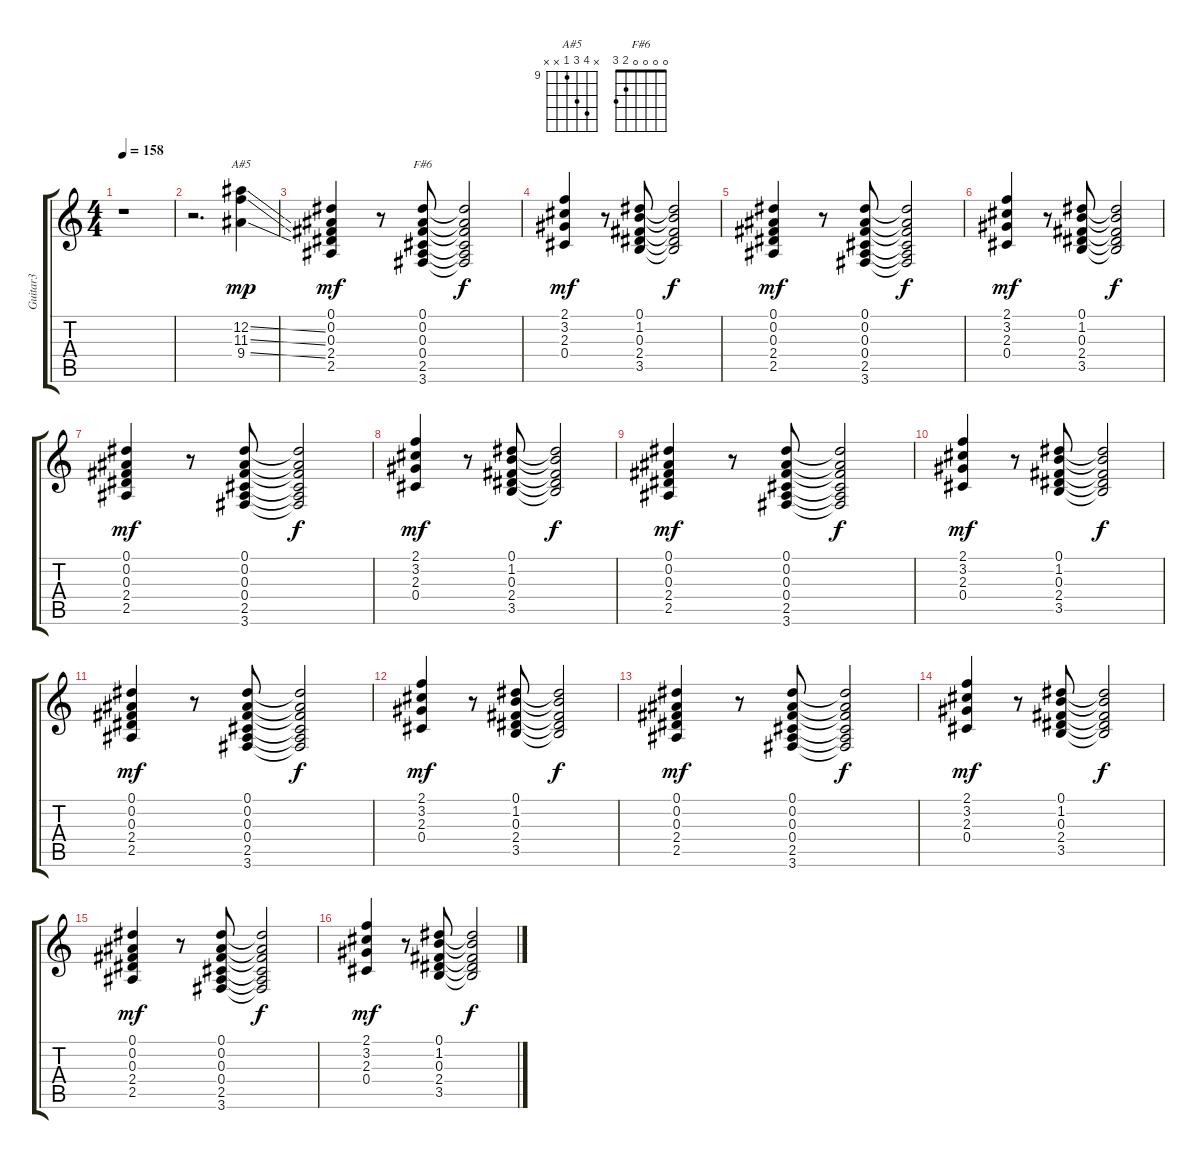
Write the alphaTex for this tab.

\track ("Guitar3" "Guitar3") {instrument electricguitarclean}
\staff {score tabs}
\tuning (Eb4 Bb3 Gb3 Db3 Ab2 Eb2) {hide}
\chord ("A#5" x 12 11 9 x x) {firstfret 9}
\chord ("F#6" 0 0 0 0 2 3)
\ts (4 4)
\tempo 158
\clef g2
\ks c
r.1{dy mp instrument electricguitarclean} |
r.2{d} (12.2{ss} 11.3{ss} 9.4{ss}).4{ch "A#5"} |
(0.1 0.2 0.3 2.4 2.5).4{dy mf instrument electricguitarclean} r.8 (0.1 0.2 0.3 0.4 2.5 3.6).8{ch "F#6"} (0.1{t} 0.2{t} 0.3{t} 0.4{t} 2.5{t} 3.6{t}).2{dy f} |
(2.1 3.2 2.3 0.4).4{dy mf} r.8 (0.1 1.2 0.3 2.4 3.5).8 (0.1{t} 1.2{t} 0.3{t} 2.4{t} 3.5{t}).2{dy f} |
(0.1 0.2 0.3 2.4 2.5).4{dy mf instrument electricguitarclean} r.8 (0.1 0.2 0.3 0.4 2.5 3.6).8 (0.1{t} 0.2{t} 0.3{t} 0.4{t} 2.5{t} 3.6{t}).2{dy f} |
(2.1 3.2 2.3 0.4).4{dy mf} r.8 (0.1 1.2 0.3 2.4 3.5).8 (0.1{t} 1.2{t} 0.3{t} 2.4{t} 3.5{t}).2{dy f} |
(0.1 0.2 0.3 2.4 2.5).4{dy mf instrument electricguitarclean} r.8 (0.1 0.2 0.3 0.4 2.5 3.6).8 (0.1{t} 0.2{t} 0.3{t} 0.4{t} 2.5{t} 3.6{t}).2{dy f} |
(2.1 3.2 2.3 0.4).4{dy mf} r.8 (0.1 1.2 0.3 2.4 3.5).8 (0.1{t} 1.2{t} 0.3{t} 2.4{t} 3.5{t}).2{dy f} |
(0.1 0.2 0.3 2.4 2.5).4{dy mf instrument electricguitarclean} r.8 (0.1 0.2 0.3 0.4 2.5 3.6).8 (0.1{t} 0.2{t} 0.3{t} 0.4{t} 2.5{t} 3.6{t}).2{dy f} |
(2.1 3.2 2.3 0.4).4{dy mf} r.8 (0.1 1.2 0.3 2.4 3.5).8 (0.1{t} 1.2{t} 0.3{t} 2.4{t} 3.5{t}).2{dy f} |
(0.1 0.2 0.3 2.4 2.5).4{dy mf instrument electricguitarclean} r.8 (0.1 0.2 0.3 0.4 2.5 3.6).8 (0.1{t} 0.2{t} 0.3{t} 0.4{t} 2.5{t} 3.6{t}).2{dy f} |
(2.1 3.2 2.3 0.4).4{dy mf} r.8 (0.1 1.2 0.3 2.4 3.5).8 (0.1{t} 1.2{t} 0.3{t} 2.4{t} 3.5{t}).2{dy f} |
(0.1 0.2 0.3 2.4 2.5).4{dy mf instrument electricguitarclean} r.8 (0.1 0.2 0.3 0.4 2.5 3.6).8 (0.1{t} 0.2{t} 0.3{t} 0.4{t} 2.5{t} 3.6{t}).2{dy f} |
(2.1 3.2 2.3 0.4).4{dy mf} r.8 (0.1 1.2 0.3 2.4 3.5).8 (0.1{t} 1.2{t} 0.3{t} 2.4{t} 3.5{t}).2{dy f} |
(0.1 0.2 0.3 2.4 2.5).4{dy mf instrument electricguitarclean} r.8 (0.1 0.2 0.3 0.4 2.5 3.6).8 (0.1{t} 0.2{t} 0.3{t} 0.4{t} 2.5{t} 3.6{t}).2{dy f} |
(2.1 3.2 2.3 0.4).4{dy mf} r.8 (0.1 1.2 0.3 2.4 3.5).8 (0.1{t} 1.2{t} 0.3{t} 2.4{t} 3.5{t}).2{dy f}
